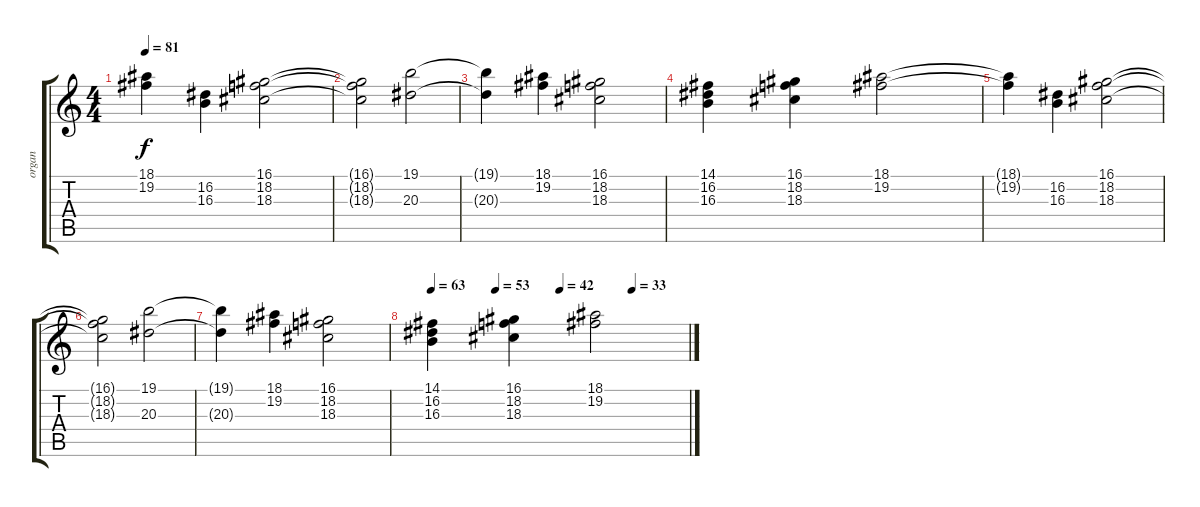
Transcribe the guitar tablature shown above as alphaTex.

\track ("organ   " "organ   ") {instrument percussiveorgan}
\staff {score tabs}
\tuning (E4 B3 G3 D3 A2 E2) {hide}
\ts (4 4)
\tempo 81
\clef g2
\ks c
(18.1{t} 19.2{t}).4{dy f} (16.2 16.3).4 (16.1 18.2 18.3).2 |
(16.1{t} 18.2{t} 18.3{t}).2 (19.1 20.3).2 |
(19.1{t} 20.3{t}).4 (18.1 19.2).4 (16.1 18.2 18.3).2 |
(14.1 16.2 16.3).4 (16.1 18.2 18.3).4 (18.1 19.2).2 |
(18.1{t} 19.2{t}).4 (16.2 16.3).4 (16.1 18.2 18.3).2 |
(16.1{t} 18.2{t} 18.3{t}).2 (19.1 20.3).2 |
(19.1{t} 20.3{t}).4 (18.1 19.2).4 (16.1 18.2 18.3).2 |
\tempo 63
\tempo (53 0.25)
\tempo (42 0.5)
\tempo (33 0.78125)
(14.1 16.2 16.3).4 (16.1 18.2 18.3).4 (18.1 19.2).2
